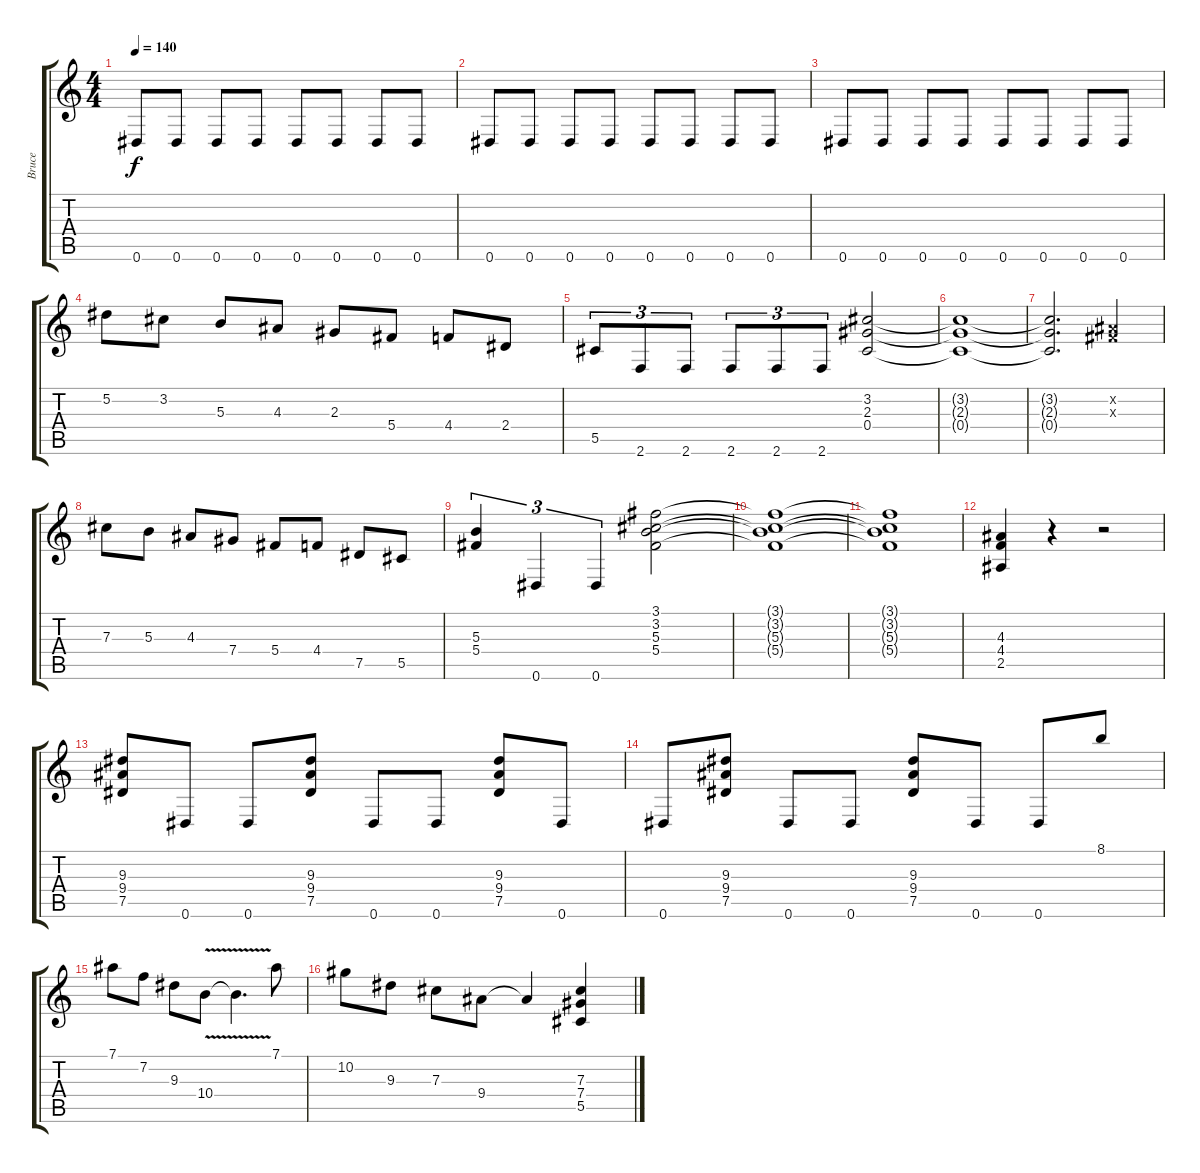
\track ("Bruce" "Bruce") {instrument distortionguitar}
\staff {score tabs}
\tuning (Eb4 Bb3 Gb3 Db3 Ab2 Eb2) {hide}
\ts (4 4)
\tempo 140
\clef g2
\ks c
0.6.8{dy f} 0.6.8 0.6.8 0.6.8 0.6.8 0.6.8 0.6.8 0.6.8 |
0.6.8 0.6.8 0.6.8 0.6.8 0.6.8 0.6.8 0.6.8 0.6.8 |
0.6.8 0.6.8 0.6.8 0.6.8 0.6.8 0.6.8 0.6.8 0.6.8 |
5.2.8 3.2.8 5.3.8 4.3.8 2.3.8 5.4.8 4.4.8 2.4.8 |
5.5.8{tu (3 2)} 2.6.8{tu (3 2)} 2.6.8{tu (3 2)} 2.6.8{tu (3 2)} 2.6.8{tu (3 2)} 2.6.8{tu (3 2)} (3.2 2.3 0.4).2 |
(3.2{t} 2.3{t} 0.4{t}).1 |
(3.2{t} 2.3{t} 0.4{t}).2{d} (0.2{x} 0.3{x}).4 |
7.3.8 5.3.8 4.3.8 7.4.8 5.4.8 4.4.8 7.5.8 5.5.8 |
(5.3 5.4).4{tu (3 2)} 0.6.4{tu (3 2)} 0.6.4{tu (3 2)} (3.1 3.2 5.3 5.4).2 |
(3.1{t} 3.2{t} 5.3{t} 5.4{t}).1 |
(3.1{t} 3.2{t} 5.3{t} 5.4{t}).1 |
(4.3 4.4 2.5).4 r.4 r.2 |
(9.3 9.4 7.5).8 0.6.8 0.6.8 (9.3 9.4 7.5).8 0.6.8 0.6.8 (9.3 9.4 7.5).8 0.6.8 |
0.6.8 (9.3 9.4 7.5).8 0.6.8 0.6.8 (9.3 9.4 7.5).8 0.6.8 0.6.8 8.1.8 |
7.1.8 7.2.8 9.3.8 10.4{v}.8 10.4{t}.4{d} 7.1.8 |
10.2.8 9.3.8 7.3.8 9.4.8 9.4{t}.4 (7.3 7.4 5.5).4
